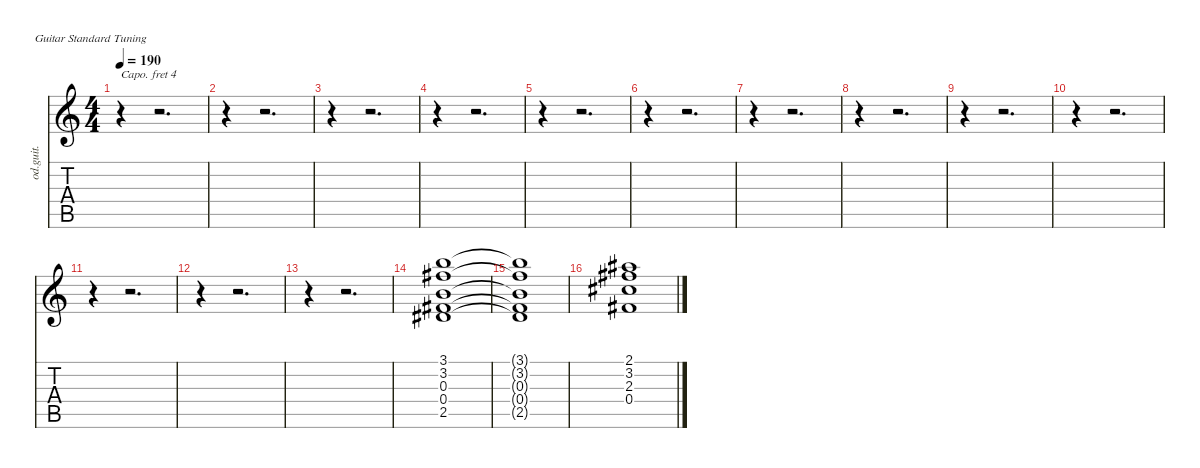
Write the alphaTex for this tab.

\defaultSystemsLayout 4
\hideDynamics
\bracketExtendMode nobrackets
\track ("Left Guitar" "od.guit.") {instrument overdrivenguitar}
\staff {score tabs}
\capo 4
\tuning (E4 B3 G3 D3 A2 E2)
\ts (4 4)
\tempo 190
\clef g2
\ks c
r.4{dy p} r.2{d} |
r.4 r.2{d} |
r.4 r.2{d} |
r.4 r.2{d} |
r.4 r.2{d} |
r.4 r.2{d} |
r.4 r.2{d} |
r.4 r.2{d} |
r.4 r.2{d} |
r.4 r.2{d} |
r.4 r.2{d} |
r.4 r.2{d} |
r.4 r.2{d} |
(3.1 3.2{acc #} 0.3 0.4{acc #} 2.5{acc #}).1{dy mf} |
(3.1{t} 3.2{t acc #} 0.3{t} 0.4{t acc #} 2.5{t acc #}).1 |
(2.1{acc #} 3.2{acc #} 2.3{acc #} 0.4{acc #}).1
